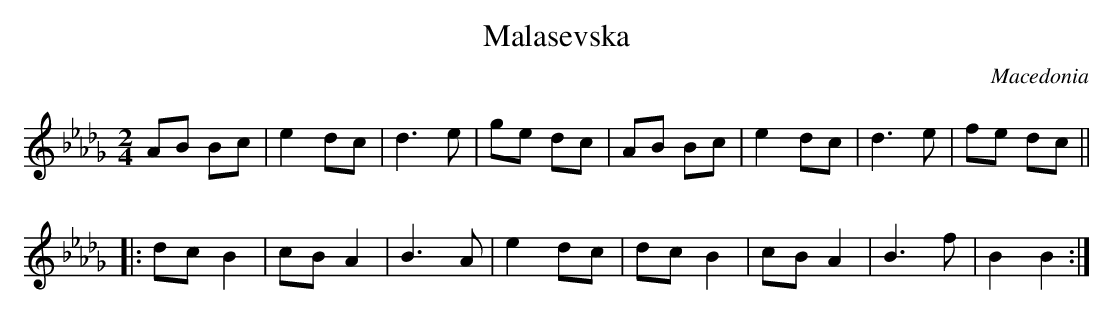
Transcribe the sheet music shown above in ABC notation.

X:1
T:Malasevska
O:Macedonia
M:2/4
L:1/8
K:Bbm
AB Bc|e2 dc|d3e|ge dc|AB Bc|e2 dc|d3e|fe dc||
|:dcB2|cBA2|B3A|e2dc|dcB2|cBA2|B3f|B2B2:|
